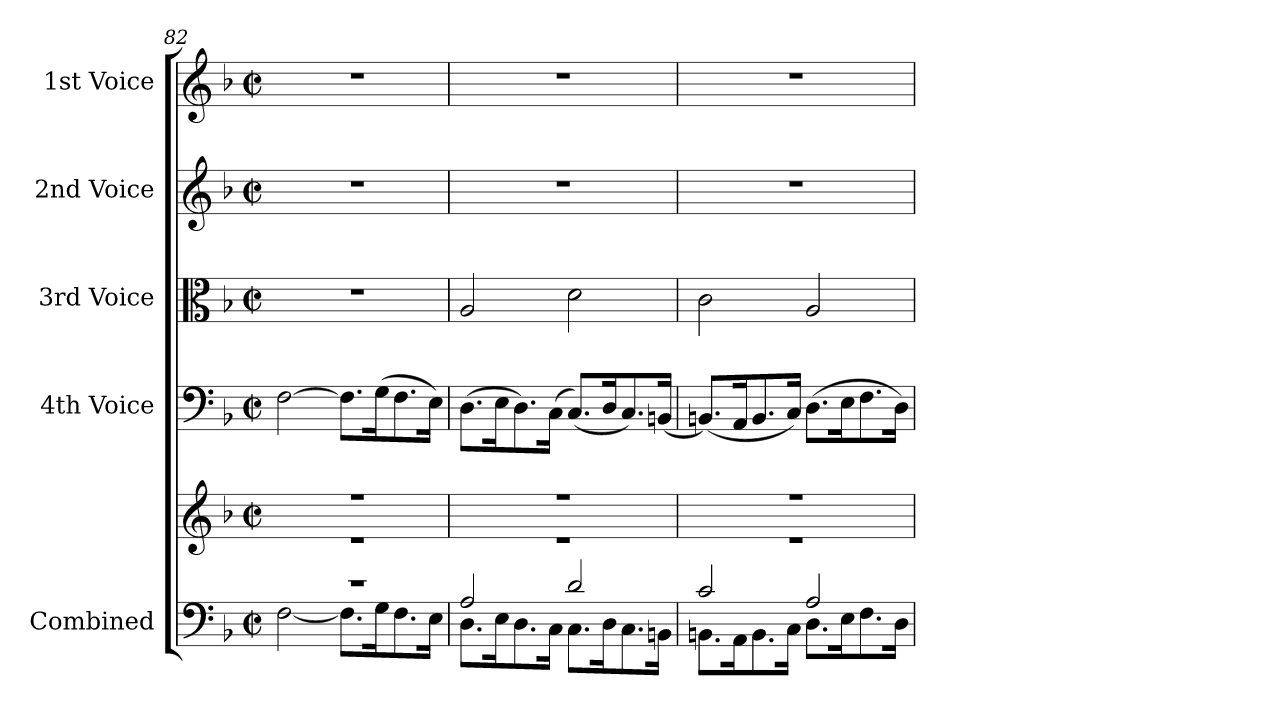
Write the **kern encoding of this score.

**kern	**kern	**kern	**kern	**kern	**kern
*part5	*part5	*part4	*part3	*part2	*part1
*staff6	*staff5	*staff4	*staff3	*staff2	*staff1
*I"Combined	*	*I"4th Voice	*I"3rd Voice	*I"2nd Voice	*I"1st Voice
*clefF4	*clefG2	*clefF4	*clefC3	*clefG2	*clefG2
*k[b-]	*k[b-]	*k[b-]	*k[b-]	*k[b-]	*k[b-]
*M2/2	*M2/2	*M2/2	*M2/2	*M2/2	*M2/2
*met(c|)	*met(c|)	*met(c|)	*met(c|)	*met(c|)	*met(c|)
=82	=82	=82	=82	=82	=82
*^	*^	*	*	*	*
1r	[2F\	1r	1r	[2F\	1r	1r	1r
.	8.F\L]	.	.	8.F\L]	.	.	.
.	16G\K	.	.	(16G\K	.	.	.
.	8.F\	.	.	8.F\	.	.	.
.	16E\Jk	.	.	16E\Jk)	.	.	.
=83	=83	=83	=83	=83	=83	=83	=83
2A/	8.D\L	1r	1r	(8.D\L	2A/	1r	1r
.	16E\K	.	.	16E\K	.	.	.
.	8.D\	.	.	8.D\)	.	.	.
.	16C\Jk	.	.	(16C\Jk	.	.	.
2d/	8.C\L	.	.	(8.C/L)	2d\	.	.
.	16D\K	.	.	16D/K	.	.	.
.	8.C\	.	.	8.C/)	.	.	.
.	16BBn\Jk	.	.	(16BBn/Jk	.	.	.
=84	=84	=84	=84	=84	=84	=84	=84
2c/	8.BBn\L	1r	1r	(8.BBn/L)	2c\	1r	1r
.	16AA\K	.	.	16AA/K	.	.	.
.	8.BB\	.	.	8.BB/	.	.	.
.	16C\Jk	.	.	16C/Jk)	.	.	.
2A/	8.D\L	.	.	(8.D\L	2A/	.	.
.	16E\K	.	.	16E\K	.	.	.
.	8.F\	.	.	8.F\	.	.	.
.	16D\Jk	.	.	16D\Jk)	.	.	.
*v	*v	*	*	*	*	*	*
*	*v	*v	*	*	*	*
=	=	=	=	=	=
*-	*-	*-	*-	*-	*-
